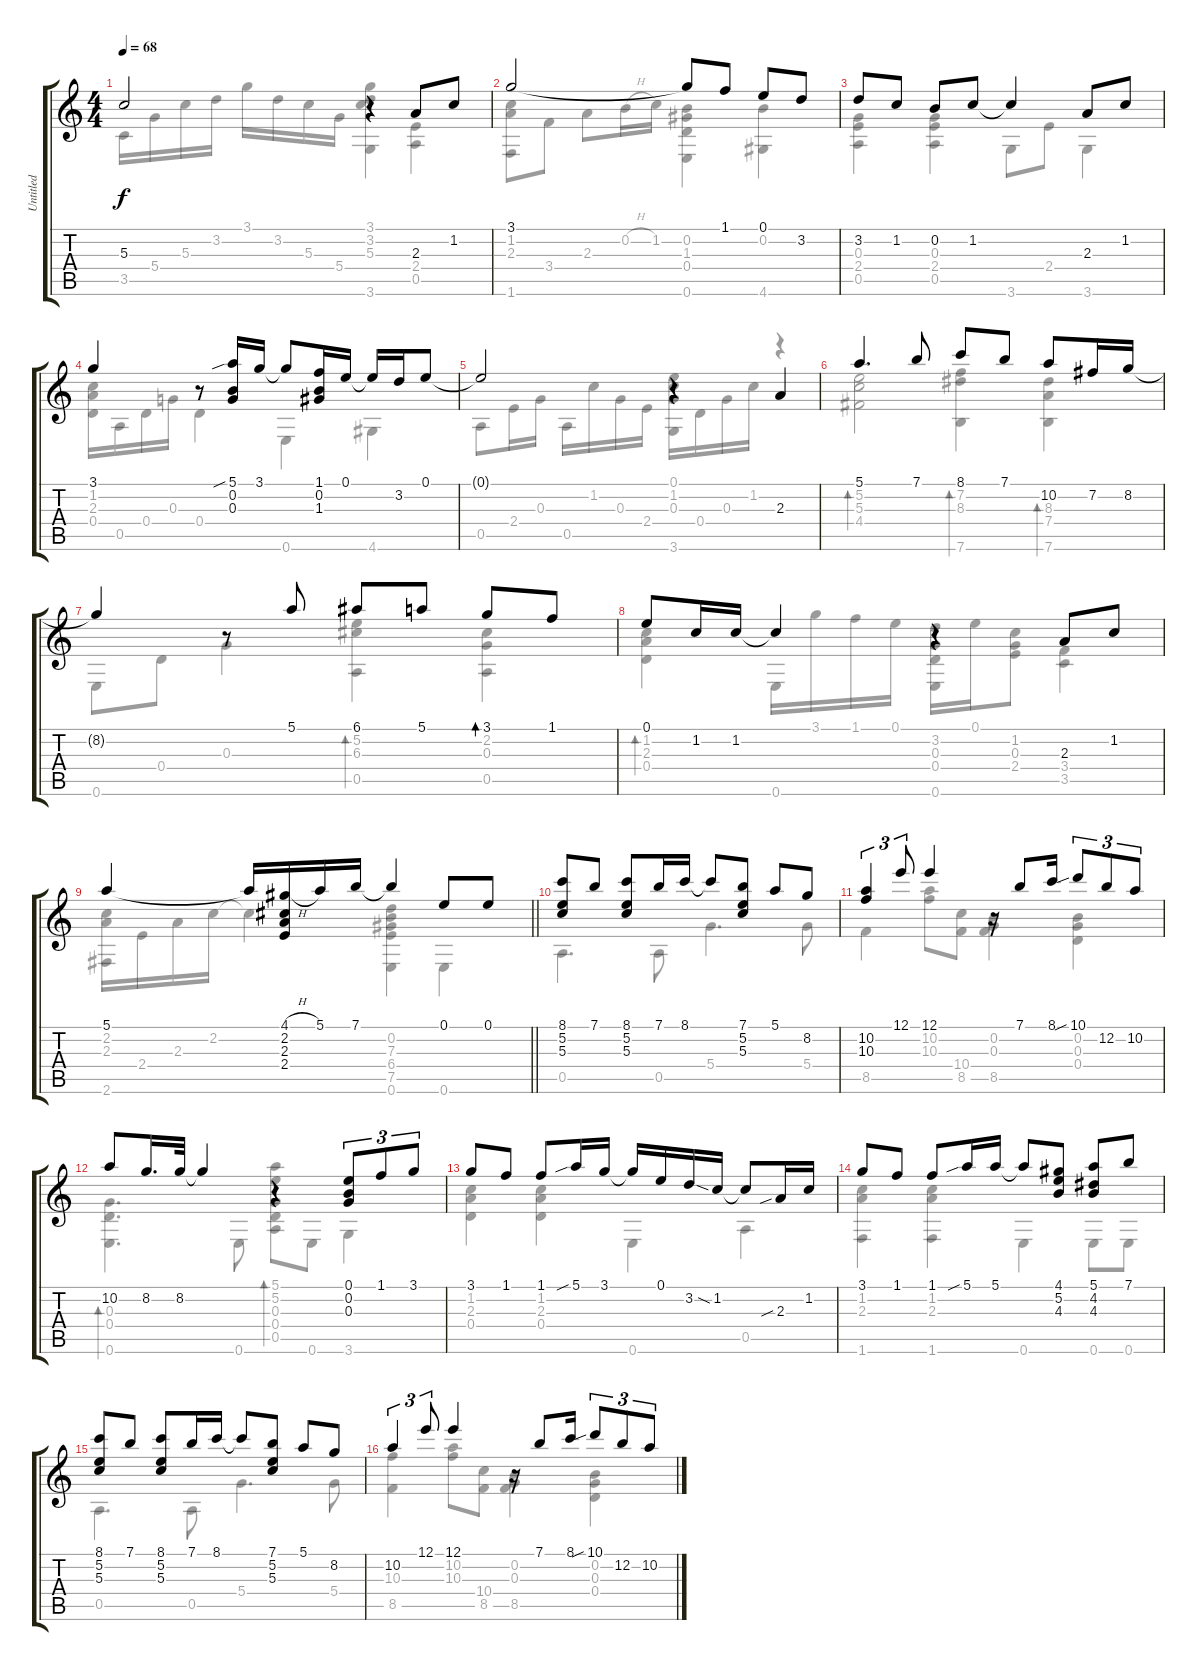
\track ("Untitled" "Untitled") {instrument acousticguitarnylon}
\staff {score tabs}
\tuning (E4 B3 G3 D3 A2 E2) {hide}
\voice
\ts (4 4)
\tempo 68
\clef g2
\ks c
5.3{t}.2{dy f} r.4 2.3.8 1.2.8 |
3.1.2 3.1{t}.8 1.1.8 0.1.8 3.2.8 |
3.2.8 1.2.8 0.2.8 1.2.8 1.2{t}.4 2.3.8 1.2.8 |
3.1.4 r.8 (5.1{sib} 0.2 0.3).16 3.1.16 3.1{t}.8 (1.1 0.2 1.3).16 0.1.16 0.1{t}.16 3.2.16 0.1.8 |
0.1{t}.2 r.4 2.3.4 |
5.1.4{d} 7.1.8 8.1.8 7.1.8 10.2.8 7.2.16 8.2.16 |
8.2{t}.4 r.8 5.1.8 6.1.8 5.1.8 3.1.8{bd 30} 1.1.8 |
0.1.8 1.2.16 1.2.16 1.2{t}.4 r.4 2.3.8 1.2.8 |
\barLineRight lightlight
5.1.4 5.1{t}.16 (4.1{h} 2.2 2.3 2.4).16 5.1.16 7.1.16 7.1{t}.4 0.1.8 0.1.8 |
(8.1 5.2 5.3).8 7.1.8 (8.1 5.2 5.3).8 7.1.16 8.1.16 8.1{t}.8 (7.1 5.2 5.3).8 5.1.8 8.2.8 |
(10.2 10.3).4{tu (3 2)} 12.1.8{tu (3 2)} 12.1.4 r.16 7.1.8 8.1.16 10.1{sib}.8{tu (3 2)} 12.2.8{tu (3 2)} 10.2.8{tu (3 2)} |
10.2.8 8.2.16{d} 8.2.32 8.2{t}.4 r.4 (0.1 0.2 0.3).8{tu (3 2)} 1.1.8{tu (3 2)} 3.1.8{tu (3 2)} |
3.1.8 1.1.8 1.1.8 5.1{sib}.16 3.1.16 3.1{t}.16 0.1.16 3.2.16 1.2{sia}.16 1.2{t}.8 2.3{sib}.16 1.2.16 |
3.1.8 1.1.8 1.1.8 5.1{sib}.16 5.1.16 5.1{t}.8 (4.1 5.2 4.3).8 (5.1 4.2 4.3).8 7.1.8 |
(8.1 5.2 5.3).8 7.1.8 (8.1 5.2 5.3).8 7.1.16 8.1.16 8.1{t}.8 (7.1 5.2 5.3).8 5.1.8 8.2.8 |
10.2.4{tu (3 2)} 12.1.8{tu (3 2)} 12.1.4 r.16 7.1.8 8.1.16 10.1{sib}.8{tu (3 2)} 12.2.8{tu (3 2)} 10.2.8{tu (3 2)}
\voice
\clef g2
\ottava regular
\simile none
\ks c
3.5.16{dy f} 5.4.16 5.3.16 3.2.16 3.1.16 3.2.16 5.3.16 5.4.16 (3.1 3.2 5.3 3.6).4 (2.4 0.5).4 |
(1.2 2.3 1.6).8 3.4.8 2.3.8 0.2{h}.16 1.2.16 (0.2 1.3 0.4 0.6).4 (0.2 4.6).4 |
(0.3 2.4 0.5).4 (0.3 2.4 0.5).4 3.6.8 2.4.8 3.6.4 |
(1.2 2.3 0.4).16 0.5.16 0.4.16 0.3.16 0.4.4 0.6.4 4.6.4 |
0.5.8 2.4.16 0.3.16 0.5.16 1.2.16 0.3.16 2.4.16 (0.1 1.2 0.3 3.6).16 0.4.16 0.3.16 1.2.16 r.4 |
(5.2 5.3 4.4).2{bd 30} (7.2 8.3 7.6).4{bd 30} (8.3 7.4 7.6).4{bd 30} |
0.6.8 0.4.8 0.3.4 (5.2 6.3 0.5).4{bd 30} (2.2 0.3 0.5).4 |
(1.2 2.3 0.4).4{bd 30} 0.6.16 3.1.16 1.1.16 0.1.16 (3.2 0.3 0.4 0.6).16 0.1.16 (1.2 0.3 2.4).8 (3.4 3.5).4 |
\barLineRight lightlight
(2.2 2.3 2.6).16 2.4.16 2.3.16 2.2.16 2.2{t}.4 (0.2 7.3 6.4 7.5 0.6).4 0.6.4 |
0.5.4{d} 0.5.8 5.4.4{d} 5.4.8 |
8.5.4 (10.2 10.3).8 (10.4 8.5).8 (0.2 0.3 8.5).4 (0.2 0.3 0.4).4 |
(0.3 0.4 0.6).4{d bd 30} 0.6.8 (5.1 5.2 0.3 0.4 0.5).8{bd 30} 0.6.8 3.6.4 |
(1.2 2.3 0.4).4 (1.2 2.3 0.4).4 0.6.4 0.5.4 |
(1.2 2.3 1.6).4 (1.2 2.3 1.6).4 0.6.4 0.6.8 0.6.8 |
0.5.4{d} 0.5.8 5.4.4{d} 5.4.8 |
(10.3 8.5).4 (10.2 10.3).8 (10.4 8.5).8 (0.2 0.3 8.5).4 (0.2 0.3 0.4).4
